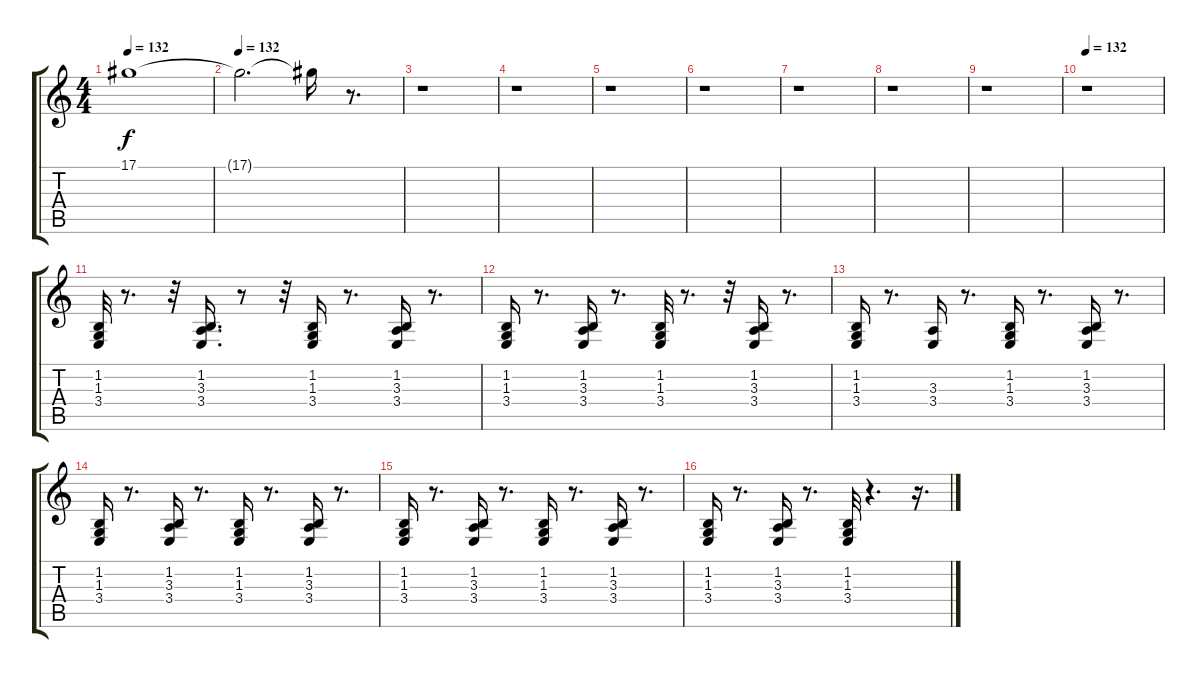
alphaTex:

\track "" {instrument fx1rain}
\staff {score tabs}
\tuning (Eb4 Bb3 Gb3 Db3 Ab2 Eb2) {hide}
\ts (4 4)
\tempo 132
\clef g2
\ks c
17.1{t}.1{dy f} |
\tempo 132
17.1{t}.2{d} 17.1{t}.16 r.8{d} |
r.1 |
r.1 |
r.1 |
r.1 |
r.1 |
r.1 |
r.1 |
\tempo 132
r.1 |
(1.2 1.3 3.4).32{volume 9 instrument distortionguitar} r.8{d} r.32 (1.2 3.3 3.4).16{d} r.8 r.32 (1.2 1.3 3.4).16 r.8{d} (1.2 3.3 3.4).16 r.8{d} |
(1.2 1.3 3.4).16 r.8{d} (1.2 3.3 3.4).16 r.8{d} (1.2 1.3 3.4).32 r.8{d} r.32 (1.2 3.3 3.4).16 r.8{d} |
(1.2 1.3 3.4).16 r.8{d} (3.3 3.4).16 r.8{d} (1.2 1.3 3.4).16 r.8{d} (1.2 3.3 3.4).16 r.8{d} |
(1.2 1.3 3.4).16 r.8{d} (1.2 3.3 3.4).16 r.8{d} (1.2 1.3 3.4).16 r.8{d} (1.2 3.3 3.4).16 r.8{d} |
(1.2 1.3 3.4).16 r.8{d} (1.2 3.3 3.4).16 r.8{d} (1.2 1.3 3.4).16 r.8{d} (1.2 3.3 3.4).16 r.8{d} |
(1.2 1.3 3.4).16 r.8{d} (1.2 3.3 3.4).16 r.8{d} (1.2 1.3 3.4).32 r.4{d} r.16{d}
